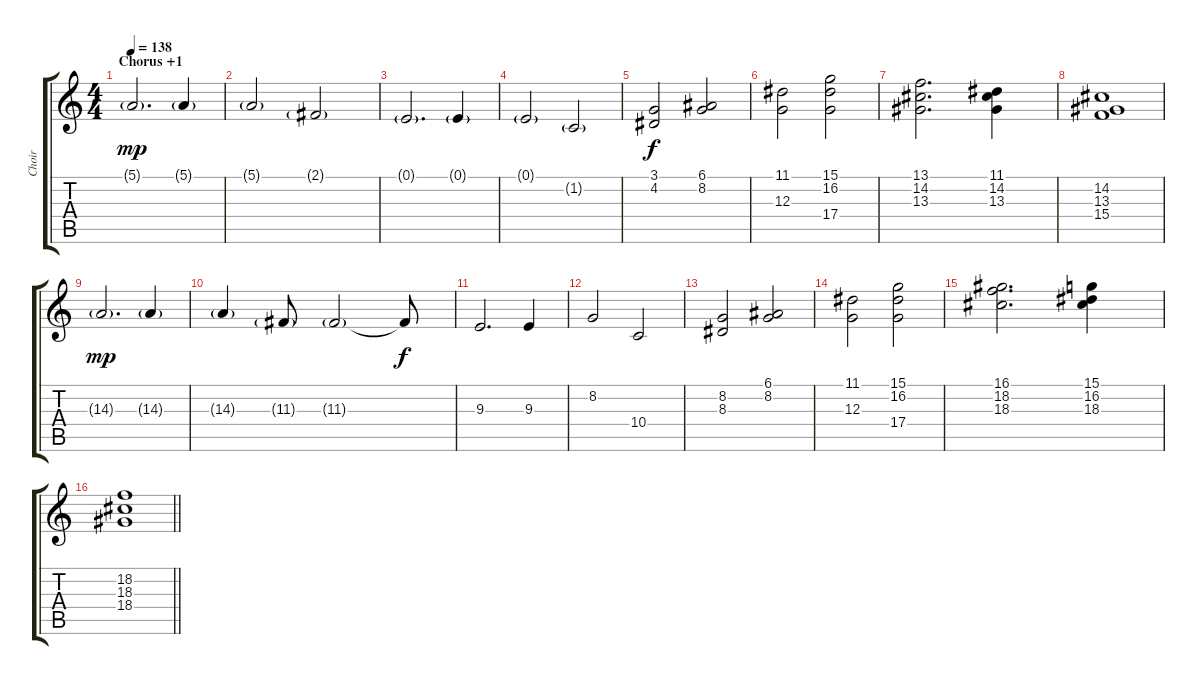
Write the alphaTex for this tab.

\track ("Choir" "Choir") {instrument choiraahs}
\staff {score tabs}
\tuning (E4 B3 G3 D3 A2 E2) {hide}
\ts (4 4)
\section ("" "Chorus +1")
\tempo 138
\clef g2
\ks c
5.1{g}.2{d dy mp} 5.1{g}.4 |
5.1{g}.2 2.1{g}.2 |
0.1{g}.2{d} 0.1{g}.4 |
0.1{g}.2 1.2{g}.2 |
(3.1 4.2).2{dy f} (6.1 8.2).2 |
(11.1 12.3).2 (15.1 16.2 17.4).2 |
(13.1 14.2 13.3).2{d} (11.1 14.2 13.3).4 |
(14.2 13.3 15.4).1 |
14.3{g}.2{d dy mp} 14.3{g}.4 |
14.3{g}.4 11.3{g}.8 11.3{g}.2 11.3{t}.8{dy f} |
9.3.2{d} 9.3.4 |
8.2.2 10.4.2 |
(8.2 8.3).2 (6.1 8.2).2 |
(11.1 12.3).2 (15.1 16.2 17.4).2 |
(16.1 18.2 18.3).2{d} (15.1 16.2 18.3).4 |
\barLineRight lightlight
(18.2 18.3 18.4).1
